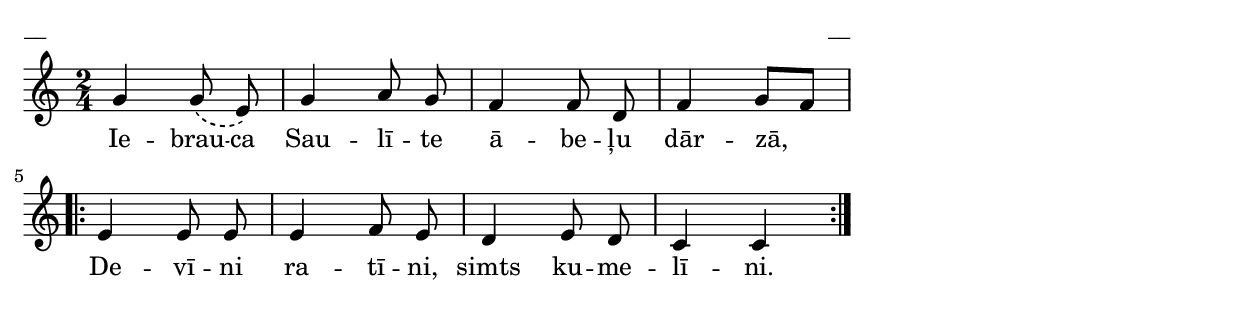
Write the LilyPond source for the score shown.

\version "2.13.16"
%\header {
%    title = "Iebrauca saulīte ābeļu dārzā"
%}
% F/g "Laiva", rokraksts - dzeltena_mape.pdf, p.12
\paper {
line-width = 14\cm
left-margin = 0.4\cm
between-system-padding = 0.1\cm
between-system-space = 0.1\cm
}
\layout {
indent = #0
ragged-last = ##f
}


voiceA = \relative c' {
\time 2/4
\clef "treble"
\key c \major
\time 2/4
\phrasingSlurDashed
g'4 g8\( e\) | g4 a8 g | f4 f8 d | f4 g8[ f] 
\repeat volta 2 {
e4 e8 e | e4 f8 e | d4 e8 d | c4 c
}
} 


lyricA = \lyricmode {
Ie -- brau -- ca Sau -- lī -- te ā -- be -- ļu dār -- zā, 
De -- vī -- ni ra -- tī -- ni, simts ku -- me -- lī -- ni.
} 



fullScore = <<
\new Staff {
<<
\new Voice = "voiceA" { \oneVoice \autoBeamOff \voiceA }
\lyricsto "voiceA" \new Lyrics \lyricA
>>
}
>>

\score {
\fullScore
\header { piece = "__" opus = "__" }
}
\markup { \with-color #(x11-color 'white) \sans \smaller "__" }
\score {
\unfoldRepeats
\fullScore
\midi {
\context { \Staff \remove "Staff_performer" }
\context { \Voice \consists "Staff_performer" }
}
}


